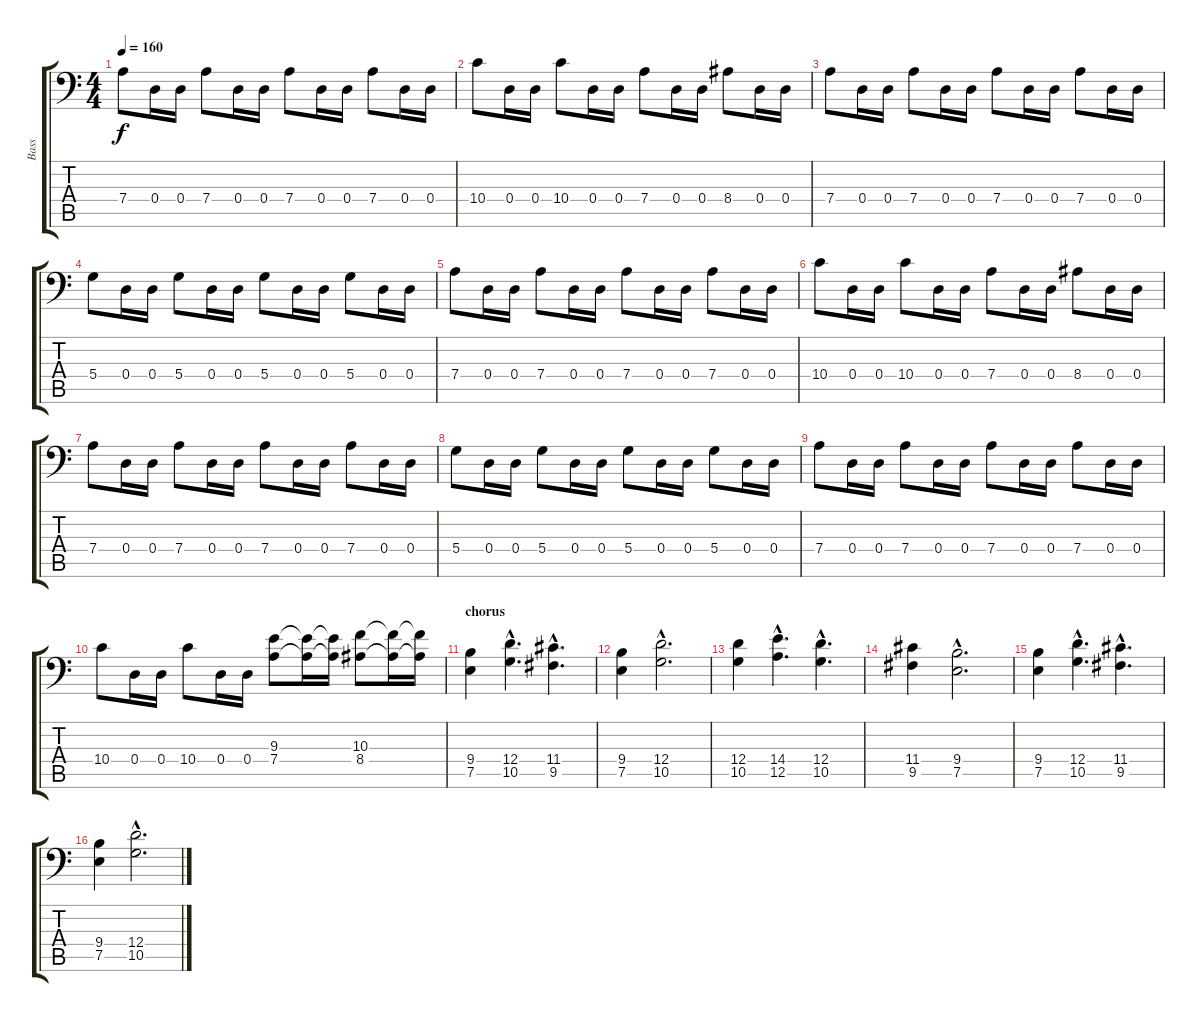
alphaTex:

\track ("Bass" "Bass") {instrument electricbassfinger}
\staff {score tabs}
\tuning (E3 B2 G2 D2 A1 E1) {hide}
\ts (4 4)
\tempo 160
\clef f4
\ks c
7.4.8{dy f} 0.4.16 0.4.16 7.4.8 0.4.16 0.4.16 7.4.8 0.4.16 0.4.16 7.4.8 0.4.16 0.4.16 |
10.4.8 0.4.16 0.4.16 10.4.8 0.4.16 0.4.16 7.4.8 0.4.16 0.4.16 8.4.8 0.4.16 0.4.16 |
7.4.8 0.4.16 0.4.16 7.4.8 0.4.16 0.4.16 7.4.8 0.4.16 0.4.16 7.4.8 0.4.16 0.4.16 |
5.4.8 0.4.16 0.4.16 5.4.8 0.4.16 0.4.16 5.4.8 0.4.16 0.4.16 5.4.8 0.4.16 0.4.16 |
7.4.8 0.4.16 0.4.16 7.4.8 0.4.16 0.4.16 7.4.8 0.4.16 0.4.16 7.4.8 0.4.16 0.4.16 |
10.4.8 0.4.16 0.4.16 10.4.8 0.4.16 0.4.16 7.4.8 0.4.16 0.4.16 8.4.8 0.4.16 0.4.16 |
7.4.8 0.4.16 0.4.16 7.4.8 0.4.16 0.4.16 7.4.8 0.4.16 0.4.16 7.4.8 0.4.16 0.4.16 |
5.4.8 0.4.16 0.4.16 5.4.8 0.4.16 0.4.16 5.4.8 0.4.16 0.4.16 5.4.8 0.4.16 0.4.16 |
7.4.8 0.4.16 0.4.16 7.4.8 0.4.16 0.4.16 7.4.8 0.4.16 0.4.16 7.4.8 0.4.16 0.4.16 |
10.4.8 0.4.16 0.4.16 10.4.8 0.4.16 0.4.16 (9.3 7.4).8 (9.3{t} 7.4{t}).16 (9.3{t} 7.4{t}).16 (10.3 8.4).8 (10.3{t} 8.4{t}).16 (10.3{t} 8.4{t}).16 |
\section ("" "chorus")
(9.4 7.5).4 (12.4{hac} 10.5{hac}).4{d} (11.4{hac} 9.5{hac}).4{d} |
(9.4 7.5).4 (12.4{hac} 10.5{hac}).2{d} |
(12.4 10.5).4 (14.4{hac} 12.5{hac}).4{d} (12.4{hac} 10.5{hac}).4{d} |
(11.4 9.5).4 (9.4{hac} 7.5{hac}).2{d} |
(9.4 7.5).4 (12.4{hac} 10.5{hac}).4{d} (11.4{hac} 9.5{hac}).4{d} |
(9.4 7.5).4 (12.4{hac} 10.5{hac}).2{d}
